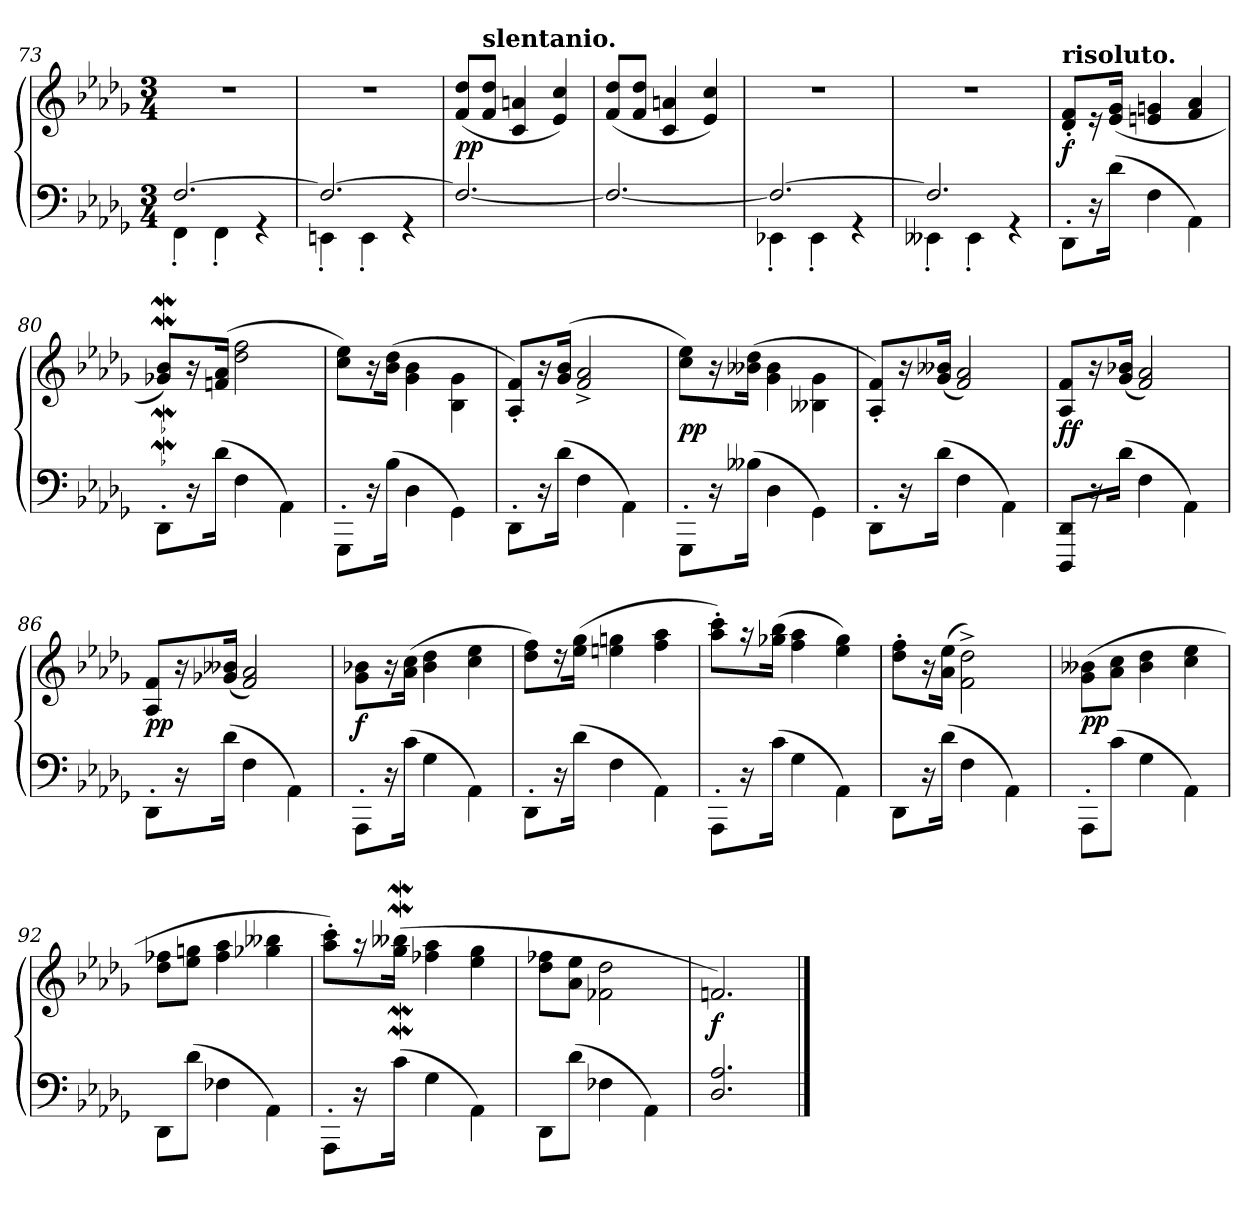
**kern	**kern	**dynam
*part1	*part1	*part1
*staff2	*staff1	*staff1/2
*clefF4	*clefG2	*
*k[b-e-a-d-g-]	*k[b-e-a-d-g-]	*
*D-:	*D-:	*
*M3/4	*M3/4	*
=73	=73	=73
*^	*	*
[2.F	4FF'>	2.r	.
.	4FF'>	.	.
.	4rGG	.	.
=74	=74	=74	=74
2.F_	4EEn'>	2.r	.
.	4EE'>	.	.
.	4rGG	.	.
*v	*v	*	*
=75	=75	=75
2.F/_	(<8dd- 8fL	pp
!	!LO:TX:a:B:t=slentanio.	!
.	8dd- 8fJ	.
.	4an 4c	.
.	4cc 4e-)	.
=76	=76	=76
2.F/_	(<8dd- 8fL	.
.	8dd- 8fJ	.
.	4an 4c	.
.	4cc 4e-)	.
=77	=77	=77
*^	*	*
2.F_	4EE-X'>	2.r	.
.	4EE-'>	.	.
.	4rGG	.	.
=78	=78	=78	=78
2.F]	4EE--X'>	2.r	.
.	4EE--'>	.	.
.	4rGG	.	.
=79	=79	=79	=79
!	!	!LO:TX:a:B:t=risoluto.	!
*v	*v	*	*
8DD-'L	8f'/ 8d-'/L	f
16r	16r	.
(>16d-Jk	(<16g- 16e-Jk	.
4F	4gn 4en	.
4AA-\)	4a- 4f	.
=80	=80	=80
8DD-'L	8b-W/ 8g-XW/L)	.
16r	16r	.
(>16d-Jk	(>16a- 16fJk	.
4F	2ff 2dd-	.
4AA-\)	.	.
=81	=81	=81
8GGG-'\L	8ee- 8ccL)	.
16r	16r	.
(>16B-Jk	(>16dd- 16b-Jk	.
4D-	4b-\ 4g-\	.
4GG-\)	4g-\ 4B-\	.
=82	=82	=82
8DD-'L	8f'>/ 8A-'>/L)	.
16r	16r	.
(>16d-Jk	(>16b- 16g-Jk	.
4F	2a-^ 2f^	.
4AA-\)	.	.
=83	=83	=83
8GGG-'\L	8ee- 8ccL)	pp
16r	16r	.
(>16B--XJk	(>16dd- 16b--XJk	.
4D-	4b--\ 4g-\	.
4GG-\)	4g-\ 4B--X\	.
=84	=84	=84
8DD-'L	8f'>/ 8A-'>/L)	.
16r	16r	.
(>16d-Jk	(<16b--X 16g-Jk	.
4F	2a- 2f)	.
4AA-\)	.	.
=85	=85	=85
8DD-/ 8DDD-/L	8f/ 8A-/L	ff
16r	16r	.
(>16d-\Jk	(<16b-X 16g-Jk	.
4F	2a- 2f)	.
4AA-\)	.	.
=86	=86	=86
8DD-'L	8f/ 8A-/L	pp
16r	16r	.
(>16d-Jk	(<16b--X 16g-XJk	.
4F	2a- 2f)	.
4AA-\)	.	.
=87	=87	=87
8AAA-'\L	8b-X\ 8g-\L	f
16r	16r	.
(>16cJk	(>16cc 16a-Jk	.
4G-	4dd- 4b-	.
4AA-\)	4ee- 4cc	.
=88	=88	=88
8DD-'L	8ff 8dd-L)	.
16r	16r	.
(>16d-Jk	(>16gg- 16ee-Jk	.
4F	4ggn 4een	.
4AA-\)	4aa- 4ff	.
=89	=89	=89
8AAA-'\L	8ccc' 8aa-'L)	.
16r	16r	.
(>16cJk	(>16bb- 16gg-XJk	.
4G-	4aa- 4ff	.
4AA-\)	4gg- 4ee-)	.
=90	=90	=90
8DD-L	8ff' 8dd-'L	.
16r	16r	.
(>16d-Jk	(>16ee- 16a-Jk	.
4F	2dd-^\ 2f^\)	.
4AA-\)	.	.
=91	=91	=91
8AAA-'\L	(>8b--X\ 8g-\L	pp
(>8cJ	8cc 8a-J	.
4G-	4dd- 4b--	.
4AA-\)	4ee- 4cc	.
=92	=92	=92
8DD-\L	8ff-X 8dd-L	.
(>8d-J	8ggn 8ee-J	.
4F-X	4aa- 4ff-	.
4AA-\)	4bb--X 4gg-X	.
=93	=93	=93
8AAA-'\L	8ccc' 8aa-'L)	.
16r	16r	.
(>16cJk	(>16bb--Xw 16gg-wJk	.
4G-	4aa- 4ff-X	.
4AA-\)	4gg- 4ee-	.
=94	=94	=94
8DD-L	8ff-X 8dd-L	.
(>8d-J	8ee- 8a-J	.
4F-X	2dd-\ 2f-X\	.
4AA-\)	.	.
=95	=95	=95
2.A-/ 2.D-/	2.fn)	f
==	==	==
*-	*-	*-
